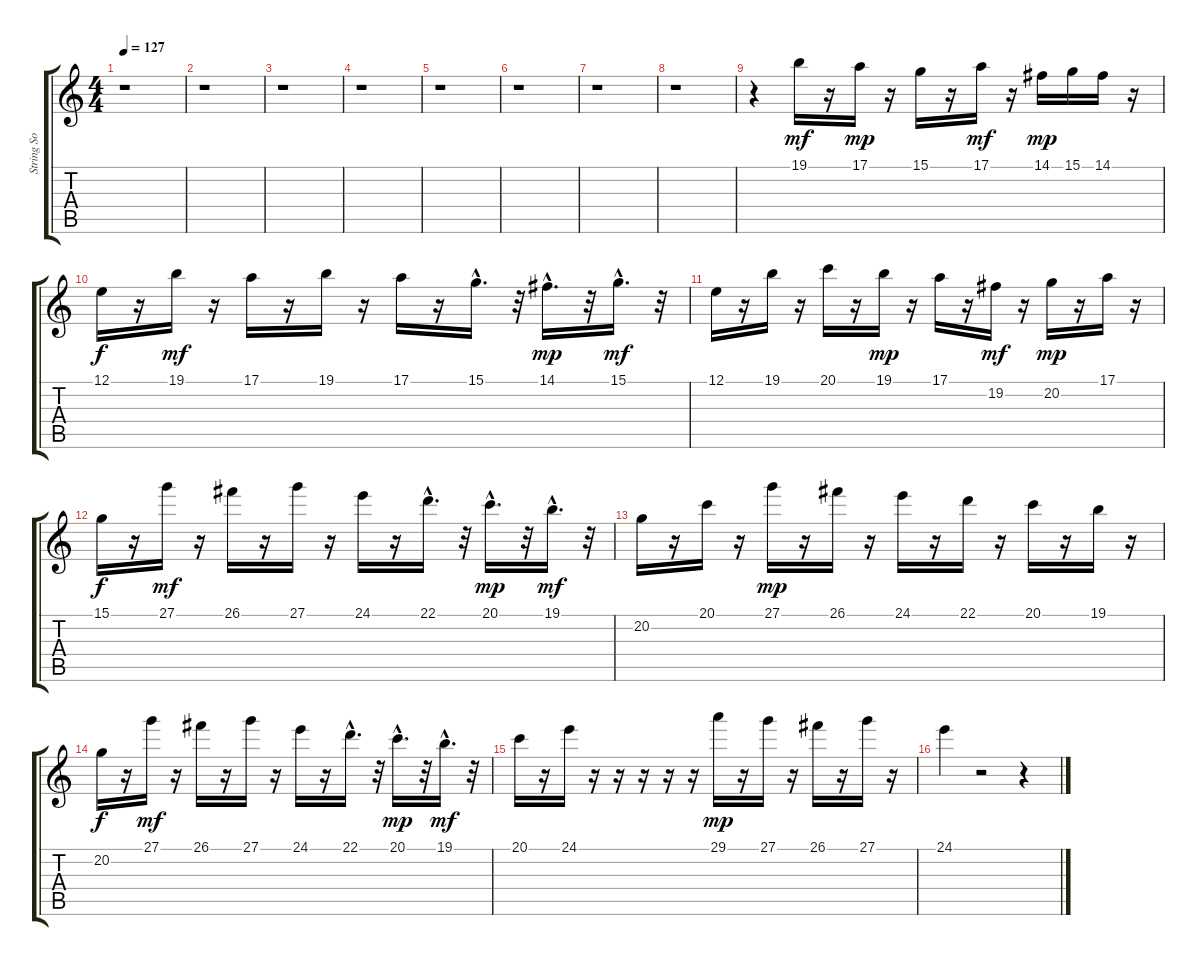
\track (" String Solo Right" " String So") {instrument stringensemble1}
\staff {score tabs}
\tuning (E4 B3 G3 D3 A2 E2) {hide}
\ts (4 4)
\tempo 127
\clef g2
\ks c
r.1{dy f} |
r.1 |
r.1 |
r.1 |
r.1 |
r.1 |
r.1 |
r.1 |
r.4 19.1.16{dy mf} r.16 17.1.16{dy mp} r.16 15.1.16 r.16 17.1.16{dy mf} r.16 14.1.16{dy mp} 15.1.16 14.1.16 r.16 |
12.1.16{dy f} r.16 19.1.16{dy mf} r.16 17.1.16 r.16 19.1.16 r.16 17.1.16 r.16 15.1{hac}.16{d} r.32 14.1{hac}.16{d dy mp} r.32 15.1{hac}.16{d dy mf} r.32 |
12.1.16 r.16 19.1.16 r.16 20.1.16 r.16 19.1.16{dy mp} r.16 17.1.16 r.16 19.2.16{dy mf} r.16 20.2.16{dy mp} r.16 17.1.16 r.16 |
15.1.16{dy f} r.16 27.1.16{dy mf} r.16 26.1.16 r.16 27.1.16 r.16 24.1.16 r.16 22.1{hac}.16{d} r.32 20.1{hac}.16{d dy mp} r.32 19.1{hac}.16{d dy mf} r.32 |
20.2.16 r.16 20.1.16 r.16 27.1.16{dy mp} r.16 26.1.16 r.16 24.1.16 r.16 22.1.16 r.16 20.1.16 r.16 19.1.16 r.16 |
20.2.16{dy f} r.16 27.1.16{dy mf} r.16 26.1.16 r.16 27.1.16 r.16 24.1.16 r.16 22.1{hac}.16{d} r.32 20.1{hac}.16{d dy mp} r.32 19.1{hac}.16{d dy mf} r.32 |
20.1.16 r.16 24.1.16 r.16 r.16 r.16 r.16 r.16 29.1.16{dy mp} r.16 27.1.16 r.16 26.1.16 r.16 27.1.16 r.16 |
24.1.4 r.2 r.4
